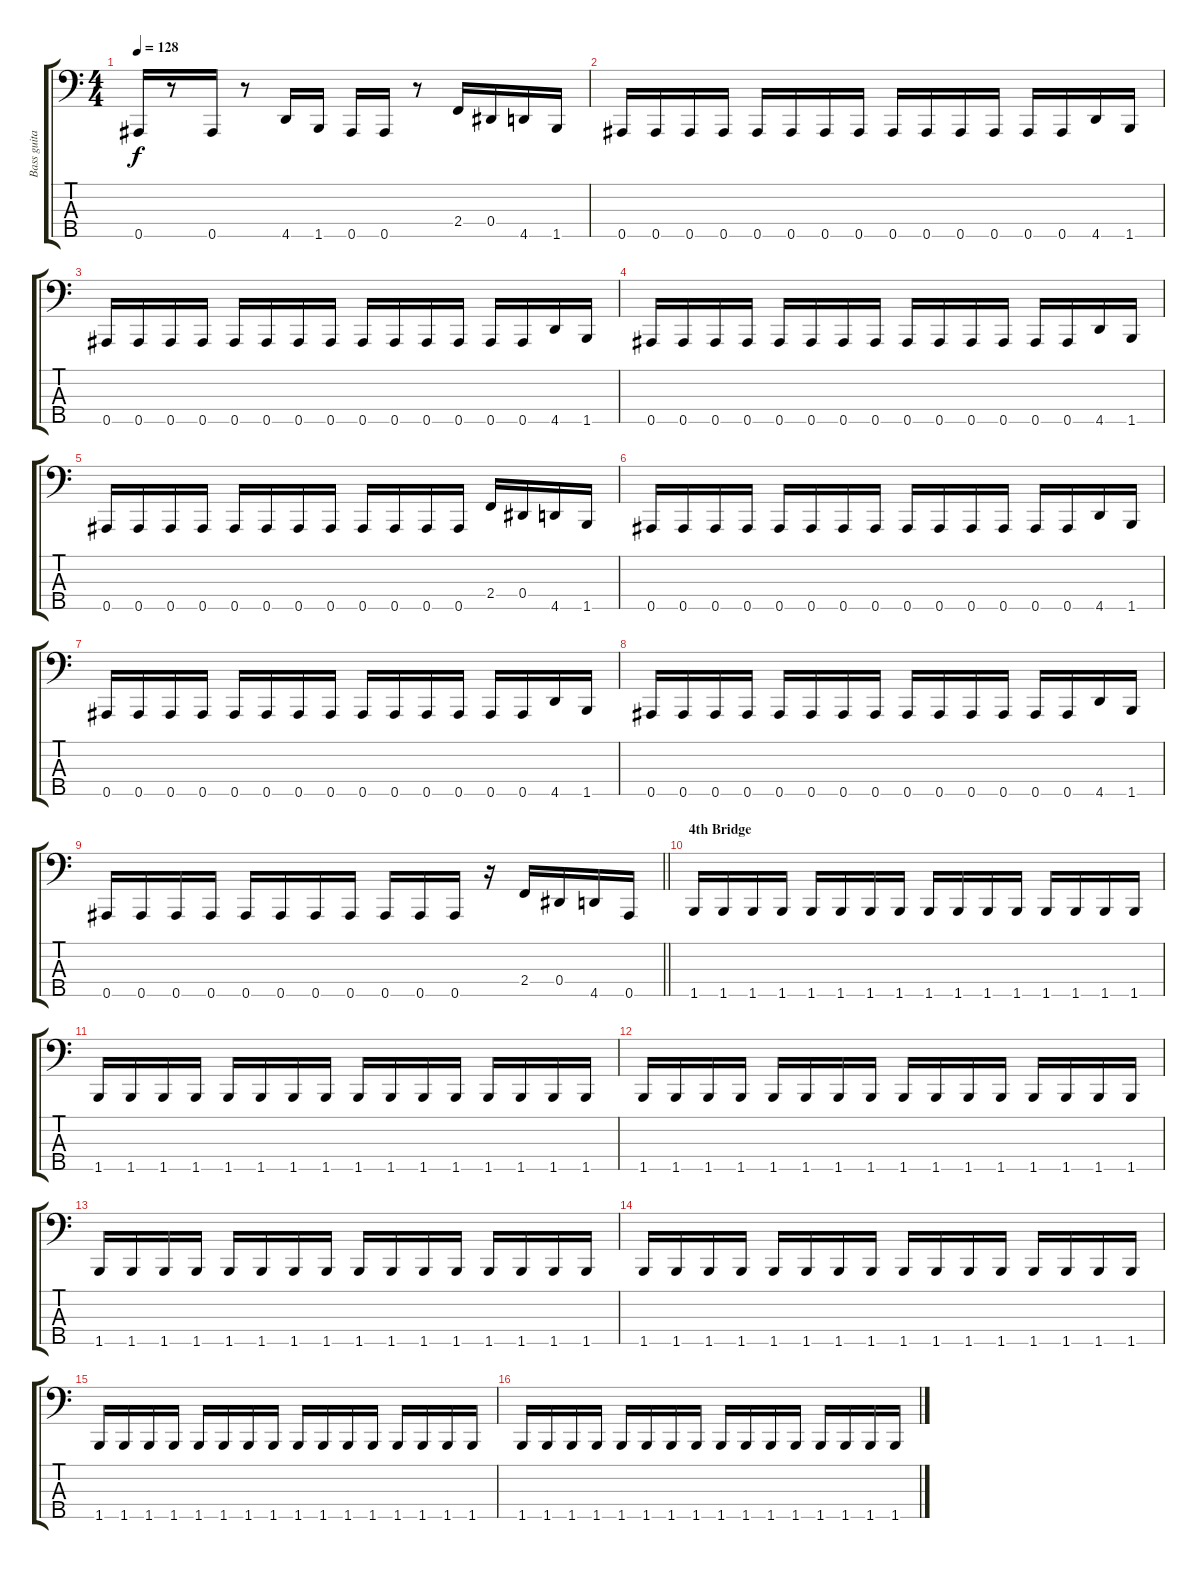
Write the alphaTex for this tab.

\track ("Bass guitar" "Bass guita") {instrument electricbassfinger}
\staff {score tabs}
\tuning (Gb2 Db2 Ab1 Eb1 Bb0) {hide}
\ts (4 4)
\tempo 128
\clef f4
\ks c
0.5.16{dy f} r.8 0.5.16 r.8 4.5.16 1.5.16 0.5.16 0.5.16 r.8 2.4.16 0.4.16 4.5.16 1.5.16 |
0.5.16 0.5.16 0.5.16 0.5.16 0.5.16 0.5.16 0.5.16 0.5.16 0.5.16 0.5.16 0.5.16 0.5.16 0.5.16 0.5.16 4.5.16 1.5.16 |
0.5.16 0.5.16 0.5.16 0.5.16 0.5.16 0.5.16 0.5.16 0.5.16 0.5.16 0.5.16 0.5.16 0.5.16 0.5.16 0.5.16 4.5.16 1.5.16 |
0.5.16 0.5.16 0.5.16 0.5.16 0.5.16 0.5.16 0.5.16 0.5.16 0.5.16 0.5.16 0.5.16 0.5.16 0.5.16 0.5.16 4.5.16 1.5.16 |
0.5.16 0.5.16 0.5.16 0.5.16 0.5.16 0.5.16 0.5.16 0.5.16 0.5.16 0.5.16 0.5.16 0.5.16 2.4.16 0.4.16 4.5.16 1.5.16 |
0.5.16 0.5.16 0.5.16 0.5.16 0.5.16 0.5.16 0.5.16 0.5.16 0.5.16 0.5.16 0.5.16 0.5.16 0.5.16 0.5.16 4.5.16 1.5.16 |
0.5.16 0.5.16 0.5.16 0.5.16 0.5.16 0.5.16 0.5.16 0.5.16 0.5.16 0.5.16 0.5.16 0.5.16 0.5.16 0.5.16 4.5.16 1.5.16 |
0.5.16 0.5.16 0.5.16 0.5.16 0.5.16 0.5.16 0.5.16 0.5.16 0.5.16 0.5.16 0.5.16 0.5.16 0.5.16 0.5.16 4.5.16 1.5.16 |
\barLineRight lightlight
0.5.16 0.5.16 0.5.16 0.5.16 0.5.16 0.5.16 0.5.16 0.5.16 0.5.16 0.5.16 0.5.16 r.16 2.4.16 0.4.16 4.5.16 0.5.16 |
\section ("" "4th Bridge")
1.5.16 1.5.16 1.5.16 1.5.16 1.5.16 1.5.16 1.5.16 1.5.16 1.5.16 1.5.16 1.5.16 1.5.16 1.5.16 1.5.16 1.5.16 1.5.16 |
1.5.16 1.5.16 1.5.16 1.5.16 1.5.16 1.5.16 1.5.16 1.5.16 1.5.16 1.5.16 1.5.16 1.5.16 1.5.16 1.5.16 1.5.16 1.5.16 |
1.5.16 1.5.16 1.5.16 1.5.16 1.5.16 1.5.16 1.5.16 1.5.16 1.5.16 1.5.16 1.5.16 1.5.16 1.5.16 1.5.16 1.5.16 1.5.16 |
1.5.16 1.5.16 1.5.16 1.5.16 1.5.16 1.5.16 1.5.16 1.5.16 1.5.16 1.5.16 1.5.16 1.5.16 1.5.16 1.5.16 1.5.16 1.5.16 |
1.5.16 1.5.16 1.5.16 1.5.16 1.5.16 1.5.16 1.5.16 1.5.16 1.5.16 1.5.16 1.5.16 1.5.16 1.5.16 1.5.16 1.5.16 1.5.16 |
1.5.16 1.5.16 1.5.16 1.5.16 1.5.16 1.5.16 1.5.16 1.5.16 1.5.16 1.5.16 1.5.16 1.5.16 1.5.16 1.5.16 1.5.16 1.5.16 |
1.5.16 1.5.16 1.5.16 1.5.16 1.5.16 1.5.16 1.5.16 1.5.16 1.5.16 1.5.16 1.5.16 1.5.16 1.5.16 1.5.16 1.5.16 1.5.16
